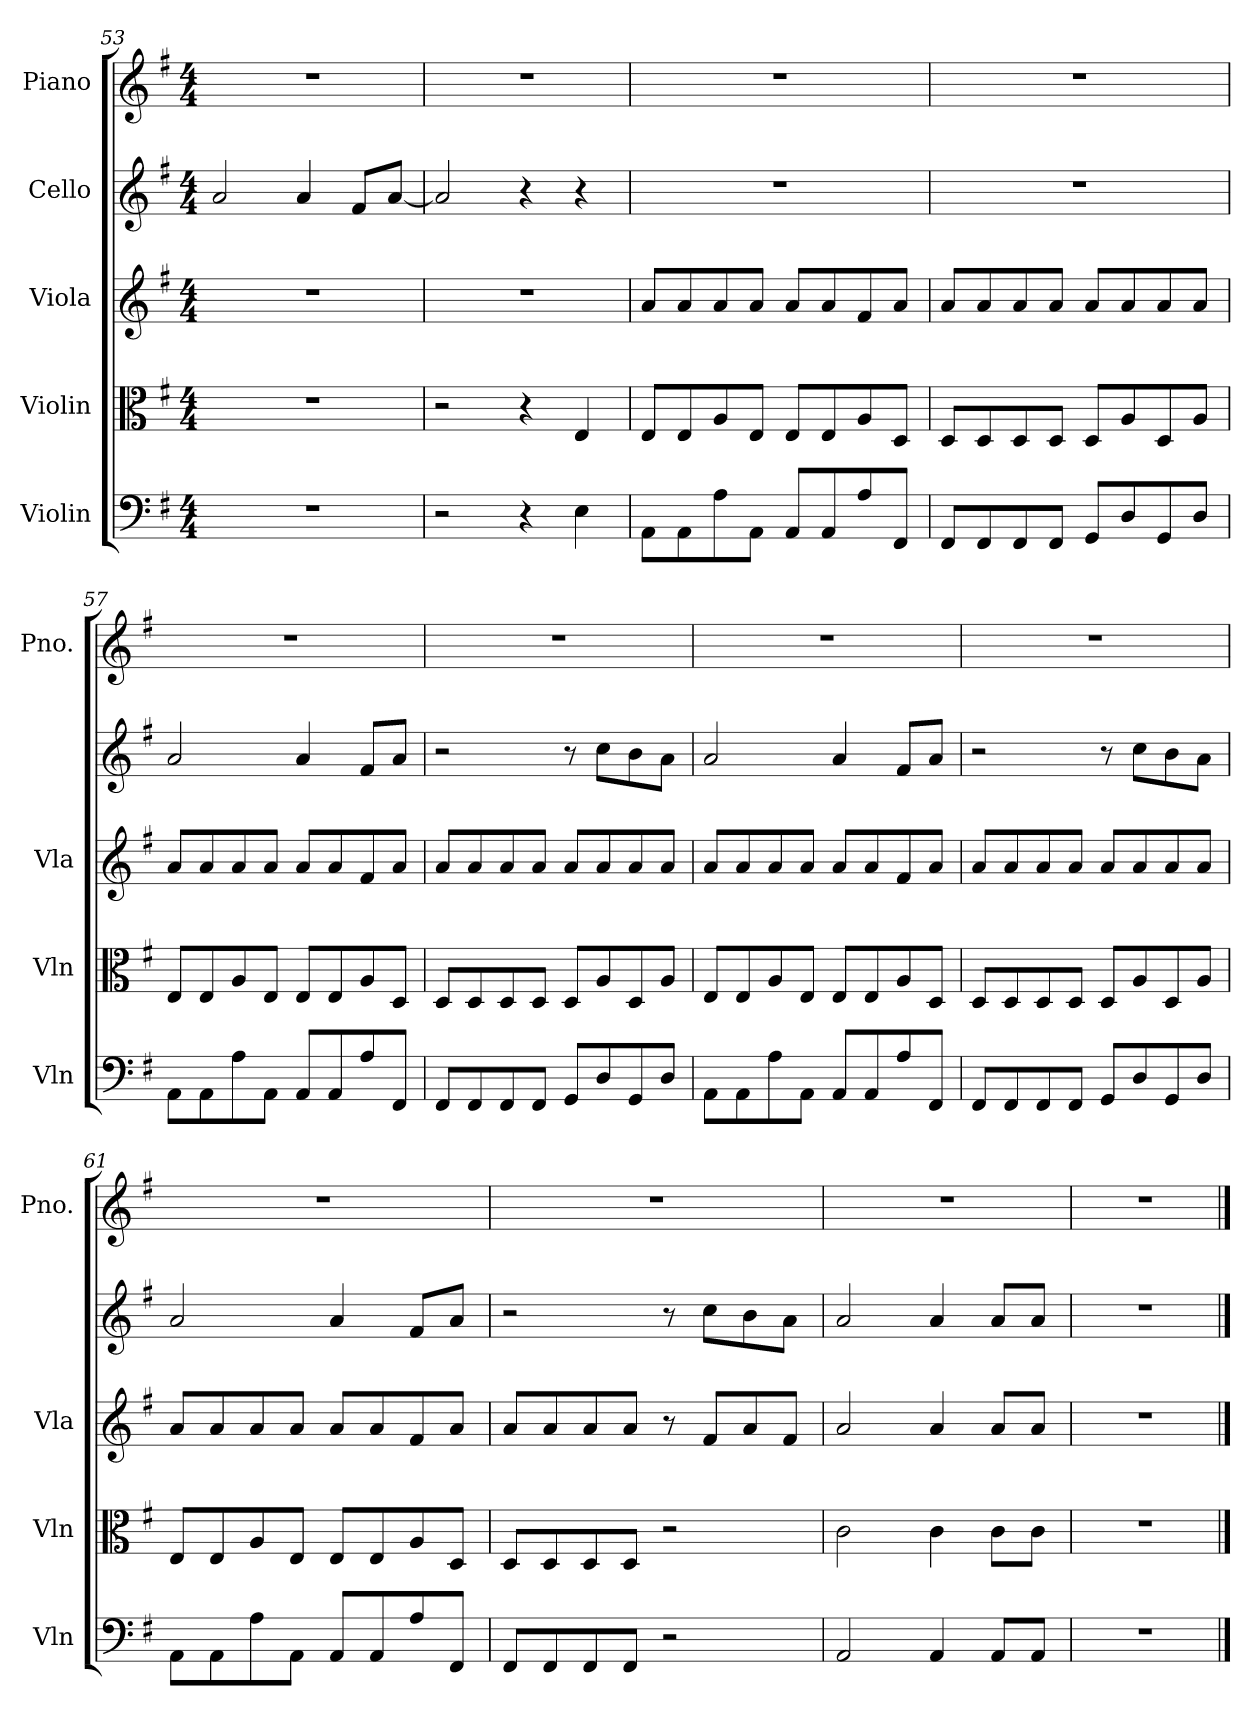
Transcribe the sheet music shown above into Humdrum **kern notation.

**kern	**kern	**kern	**kern	**kern
*part5	*part4	*part3	*part2	*part1
*staff5	*staff4	*staff3	*staff2	*staff1
*I"Violin	*I"Violin	*I"Viola	*I"Cello	*I"Piano
*I'Vln	*I'Vln	*I'Vla	*	*I'Pno.
*clefF4	*clefC3	*clefG2	*clefG2	*clefG2
*k[f#]	*k[f#]	*k[f#]	*k[f#]	*k[f#]
*M4/4	*M4/4	*M4/4	*M4/4	*M4/4
=53	=53	=53	=53	=53
1r	1r	1r	2a/	1r
.	.	.	4a/	.
.	.	.	8f#/L	.
.	.	.	[8a/J	.
=54	=54	=54	=54	=54
2r	2r	1r	2a/]	1r
4r	4r	.	4r	.
4E\	4E/	.	4r	.
=55	=55	=55	=55	=55
8AA\L	8E/L	8a/L	1r	1r
8AA\	8E/	8a/	.	.
8A\	8A/	8a/	.	.
8AA\J	8E/J	8a/J	.	.
8AA/L	8E/L	8a/L	.	.
8AA/	8E/	8a/	.	.
8A/	8A/	8f#/	.	.
8FF#/J	8D/J	8a/J	.	.
=56	=56	=56	=56	=56
8FF#/L	8D/L	8a/L	1r	1r
8FF#/	8D/	8a/	.	.
8FF#/	8D/	8a/	.	.
8FF#/J	8D/J	8a/J	.	.
8GG/L	8D/L	8a/L	.	.
8D/	8A/	8a/	.	.
8GG/	8D/	8a/	.	.
8D/J	8A/J	8a/J	.	.
=57	=57	=57	=57	=57
8AA\L	8E/L	8a/L	2a/	1r
8AA\	8E/	8a/	.	.
8A\	8A/	8a/	.	.
8AA\J	8E/J	8a/J	.	.
8AA/L	8E/L	8a/L	4a/	.
8AA/	8E/	8a/	.	.
8A/	8A/	8f#/	8f#/L	.
8FF#/J	8D/J	8a/J	8a/J	.
!!LO:PB:g=z
=58	=58	=58	=58	=58
8FF#/L	8D/L	8a/L	2r	1r
8FF#/	8D/	8a/	.	.
8FF#/	8D/	8a/	.	.
8FF#/J	8D/J	8a/J	.	.
8GG/L	8D/L	8a/L	8r	.
8D/	8A/	8a/	8cc\L	.
8GG/	8D/	8a/	8b\	.
8D/J	8A/J	8a/J	8a\J	.
=59	=59	=59	=59	=59
8AA\L	8E/L	8a/L	2a/	1r
8AA\	8E/	8a/	.	.
8A\	8A/	8a/	.	.
8AA\J	8E/J	8a/J	.	.
8AA/L	8E/L	8a/L	4a/	.
8AA/	8E/	8a/	.	.
8A/	8A/	8f#/	8f#/L	.
8FF#/J	8D/J	8a/J	8a/J	.
=60	=60	=60	=60	=60
8FF#/L	8D/L	8a/L	2r	1r
8FF#/	8D/	8a/	.	.
8FF#/	8D/	8a/	.	.
8FF#/J	8D/J	8a/J	.	.
8GG/L	8D/L	8a/L	8r	.
8D/	8A/	8a/	8cc\L	.
8GG/	8D/	8a/	8b\	.
8D/J	8A/J	8a/J	8a\J	.
=61	=61	=61	=61	=61
8AA\L	8E/L	8a/L	2a/	1r
8AA\	8E/	8a/	.	.
8A\	8A/	8a/	.	.
8AA\J	8E/J	8a/J	.	.
8AA/L	8E/L	8a/L	4a/	.
8AA/	8E/	8a/	.	.
8A/	8A/	8f#/	8f#/L	.
8FF#/J	8D/J	8a/J	8a/J	.
!!LO:LB:g=z
=62	=62	=62	=62	=62
8FF#/L	8D/L	8a/L	2r	1r
8FF#/	8D/	8a/	.	.
8FF#/	8D/	8a/	.	.
8FF#/J	8D/J	8a/J	.	.
2r	2r	8r	8r	.
.	.	8f#/L	8cc\L	.
.	.	8a/	8b\	.
.	.	8f#/J	8a\J	.
=63	=63	=63	=63	=63
2AA/	2c\	2a/	2a/	1r
4AA/	4c\	4a/	4a/	.
8AA/L	8c\L	8a/L	8a/L	.
8AA/J	8c\J	8a/J	8a/J	.
=64	=64	=64	=64	=64
1r	1r	1r	1r	1r
==	==	==	==	==
*-	*-	*-	*-	*-
